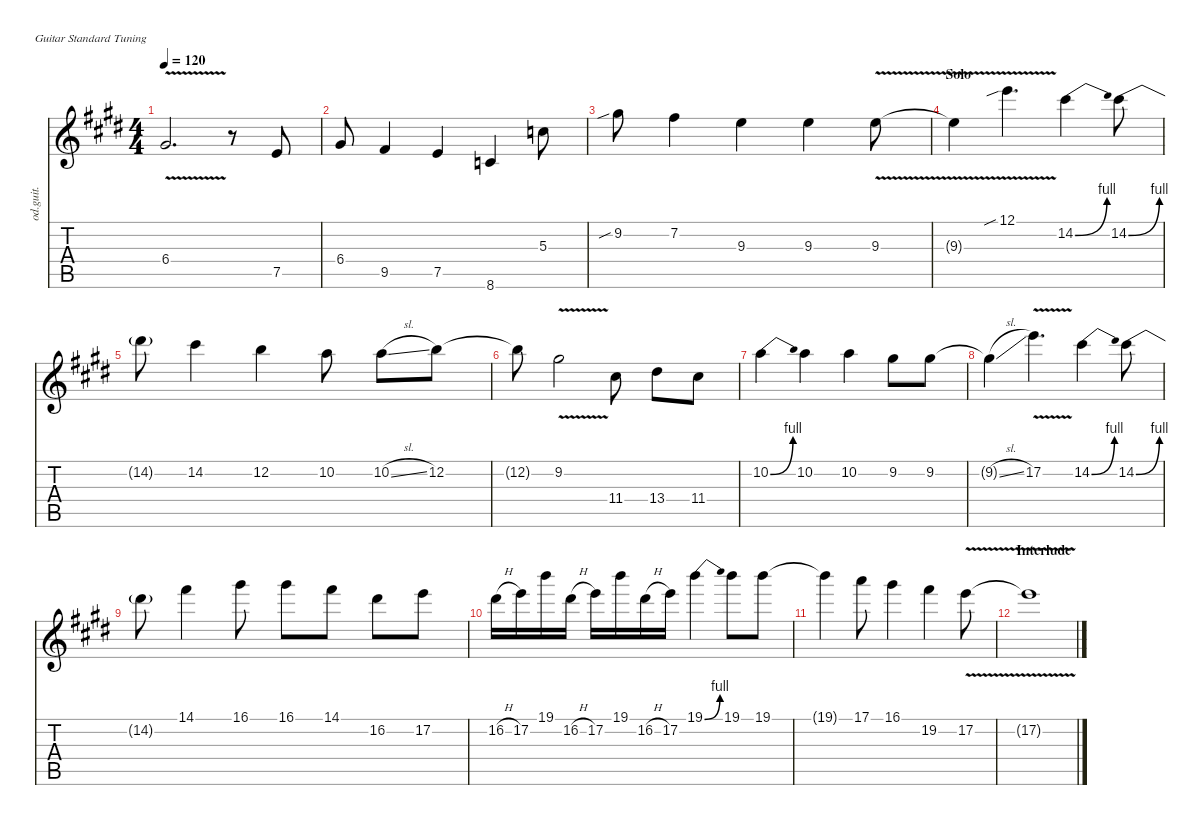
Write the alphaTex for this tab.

\defaultSystemsLayout 4
\hideDynamics
\bracketExtendMode nobrackets
\track ("Overdriven Guitar" "od.guit.") {instrument overdrivenguitar}
\staff {score tabs}
\tuning (E4 B3 G3 D3 A2 E2)
\ts (4 4)
\tempo 120
\clef g2
\ks e
6.4{v acc #}.2{d dy mf} r.8 7.5{acc forcenatural}.8 |
6.4{acc #}.8 9.5{acc #}.4 7.5{acc forcenatural}.4 8.6{acc forcenatural}.4 5.3{acc forcenatural}.8 |
9.2{sib acc #}.8 7.2{acc #}.4 9.3{acc forcenatural}.4 9.3{acc forcenatural}.4 9.3{v acc forcenatural}.8 |
\section ("" "Solo")
9.3{v t acc forcenatural}.4 12.1{v sib acc forcenatural}.4{d} 14.2{be (bend 0 0 15 4) acc #}.4 14.2{be (bend 0 0 15 4) acc #}.8 |
14.2{t}.8 14.2{acc #}.4 12.2{acc forcenatural}.4 10.2{acc forcenatural}.8 10.2{sl acc forcenatural}.8 12.2{acc forcenatural}.8 |
12.2{t acc forcenatural}.8 9.2{v acc #}.2 11.4{acc #}.8 13.4{acc #}.8 11.4{acc #}.8 |
10.2{be (bend 0 0 15 4) acc forcenatural}.4 10.2{acc forcenatural}.4 10.2{acc forcenatural}.4 9.2{acc #}.8 9.2{acc #}.8 |
9.2{sl t acc #}.4 17.2{v acc forcenatural}.4{d} 14.2{be (bend 0 0 15 4) acc #}.4 14.2{be (bend 0 0 15 4) acc #}.8 |
14.2{t}.8 14.1{acc #}.4 16.1{acc #}.8 16.1{acc #}.8 14.1{acc #}.8 16.2{acc #}.8 17.2{acc forcenatural}.8 |
16.2{h acc #}.16 17.2{acc forcenatural}.16 19.1{acc forcenatural}.16 16.2{h acc #}.16 17.2{acc forcenatural}.16 19.1{acc forcenatural}.16 16.2{h acc #}.16 17.2{acc forcenatural}.16 19.1{be (bend 0 0 15 4) acc forcenatural}.4 19.1{acc forcenatural}.8 19.1{acc forcenatural}.8 |
19.1{t acc forcenatural}.4 17.1{acc forcenatural}.8 16.1{acc #}.4 19.2{acc #}.4 17.2{v acc forcenatural}.8 |
\section ("" "Interlude")
17.2{v t acc forcenatural}.1
